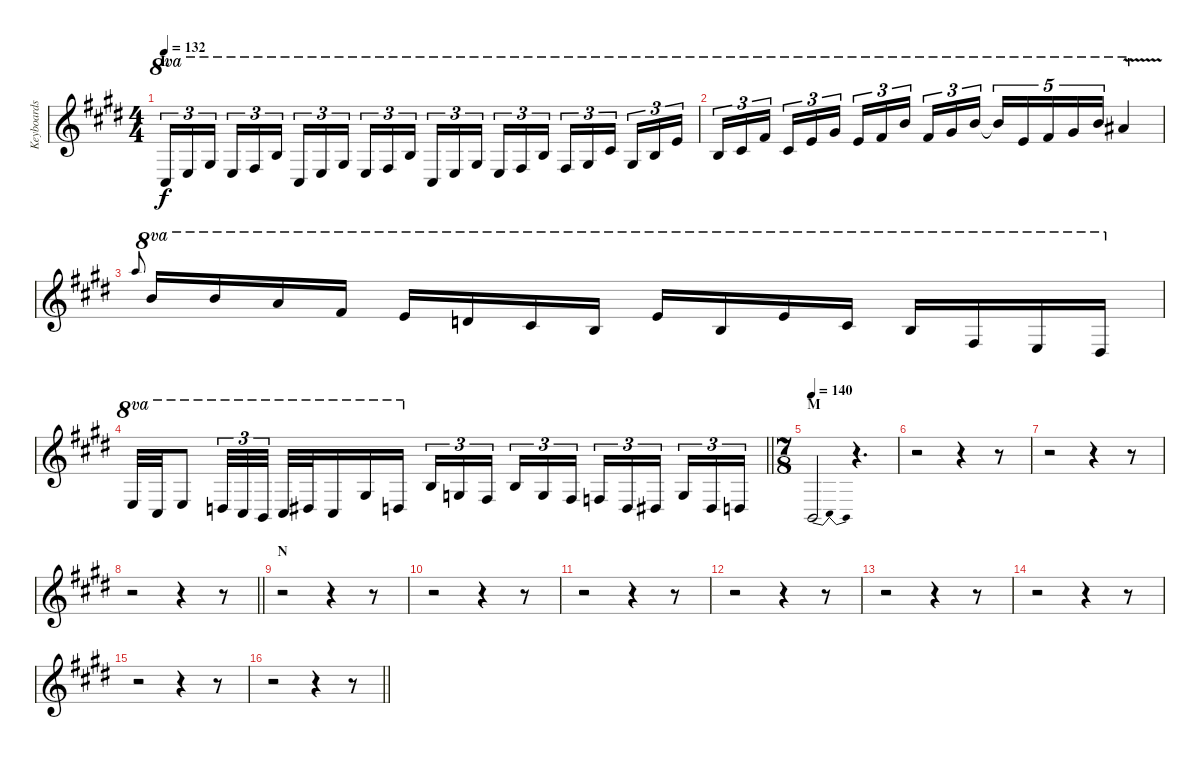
\track ("Keyboards (high register)" "Keyboards ") {instrument acousticgrandpiano}
\staff {score}
\tuning (E4 B3 G3 D3 A2 E2 B1) {hide}
\ts (4 4)
\section ("" "L")
\tempo 132
\clef g2
\ks c#minor
16.5.16{tu (3 2) ot 8va dy f} 14.4.16{tu (3 2) ot 8va} 13.3.16{tu (3 2) ot 8va beam splitsecondary} 14.4.16{tu (3 2) ot 8va} 16.4.16{tu (3 2) ot 8va} 16.3.16{tu (3 2) ot 8va} 16.5.16{tu (3 2) ot 8va} 14.4.16{tu (3 2) ot 8va} 13.3.16{tu (3 2) ot 8va beam splitsecondary} 14.4.16{tu (3 2) ot 8va} 16.4.16{tu (3 2) ot 8va} 16.3.16{tu (3 2) ot 8va} 16.5.16{tu (3 2) ot 8va} 14.4.16{tu (3 2) ot 8va} 13.3.16{tu (3 2) ot 8va beam splitsecondary} 14.4.16{tu (3 2) ot 8va} 16.4.16{tu (3 2) ot 8va} 16.3.16{tu (3 2) ot 8va} 16.4.16{tu (3 2) ot 8va} 13.3.16{tu (3 2) ot 8va} 18.3.16{tu (3 2) ot 8va beam splitsecondary} 13.3.16{tu (3 2) ot 8va} 16.3.16{tu (3 2) ot 8va} 21.3.16{tu (3 2) ot 8va} |
16.3.16{tu (3 2) ot 8va} 18.3.16{tu (3 2) ot 8va} 19.2.16{tu (3 2) ot 8va beam splitsecondary} 18.3.16{tu (3 2) ot 8va} 17.2.16{tu (3 2) ot 8va} 16.1.16{tu (3 2) ot 8va} 17.2.16{tu (3 2) ot 8va} 19.2.16{tu (3 2) ot 8va} 19.1.16{tu (3 2) ot 8va beam splitsecondary} 19.2.16{tu (3 2) ot 8va} 16.1.16{tu (3 2) ot 8va} 19.1.16{tu (3 2) ot 8va} 19.1{t}.16{tu (5 4) ot 8va} 17.2.16{tu (5 4) ot 8va} 19.2.16{tu (5 4) ot 8va} 16.1.16{tu (5 4) ot 8va} 19.1.16{tu (5 4) ot 8va} 18.1{v}.4{ot 8va} |
17.1.8{gr onbeat} 19.1.16{ot 8va} 19.1.16{ot 8va} 17.1.16{ot 8va} 19.2.16{ot 8va} 17.2.16{ot 8va} 19.3.16{ot 8va} 18.3.16{ot 8va} 16.3.16{ot 8va} 17.2.16{ot 8va} 16.3.16{ot 8va} 17.2.16{ot 8va} 18.3.16{ot 8va} 16.3.16{ot 8va} 16.4.16{ot 8va} 14.4.16{ot 8va} 13.4.16{ot 8va} |
\barLineRight lightlight
14.4.32{ot 8va} 11.4.32{ot 8va} 14.4.8{ot 8va} 12.4.32{tu (3 2) ot 8va} 11.4.32{tu (3 2) ot 8va} 14.5.32{tu (3 2) ot 8va} 11.4.32{ot 8va} 13.4.32{ot 8va} 11.4.16{ot 8va} 13.3.16{ot 8va} 12.4.16{ot 8va} 2.5.16{tu (3 2) ot 8vb} 3.6.16{tu (3 2) ot 8vb} 2.6.16{tu (3 2) ot 8vb beam splitsecondary} 2.5.16{tu (3 2) ot 8vb} 3.6.16{tu (3 2) ot 8vb} 2.6.16{tu (3 2) ot 8vb} 1.6.16{tu (3 2) ot 8vb} 3.7.16{tu (3 2) ot 8vb} 4.7.16{tu (3 2) ot 8vb beam splitsecondary} 3.6.16{tu (3 2) ot 8vb} 4.7.16{tu (3 2) ot 8vb} 3.7.16{tu (3 2) ot 8vb} |
\ts (7 8)
\section ("" "M")
\tempo 140
2.5{be (bendrelease 0 0 3 4 30 4 60 0)}.2 r.4{d} |
r.2 r.4 r.8 |
r.2 r.4 r.8 |
\barLineRight lightlight
r.2 r.4 r.8 |
\section ("" "N")
r.2 r.4 r.8 |
r.2 r.4 r.8 |
r.2 r.4 r.8 |
r.2 r.4 r.8 |
r.2 r.4 r.8 |
r.2 r.4 r.8 |
r.2 r.4 r.8 |
\barLineRight lightlight
r.2 r.4 r.8
